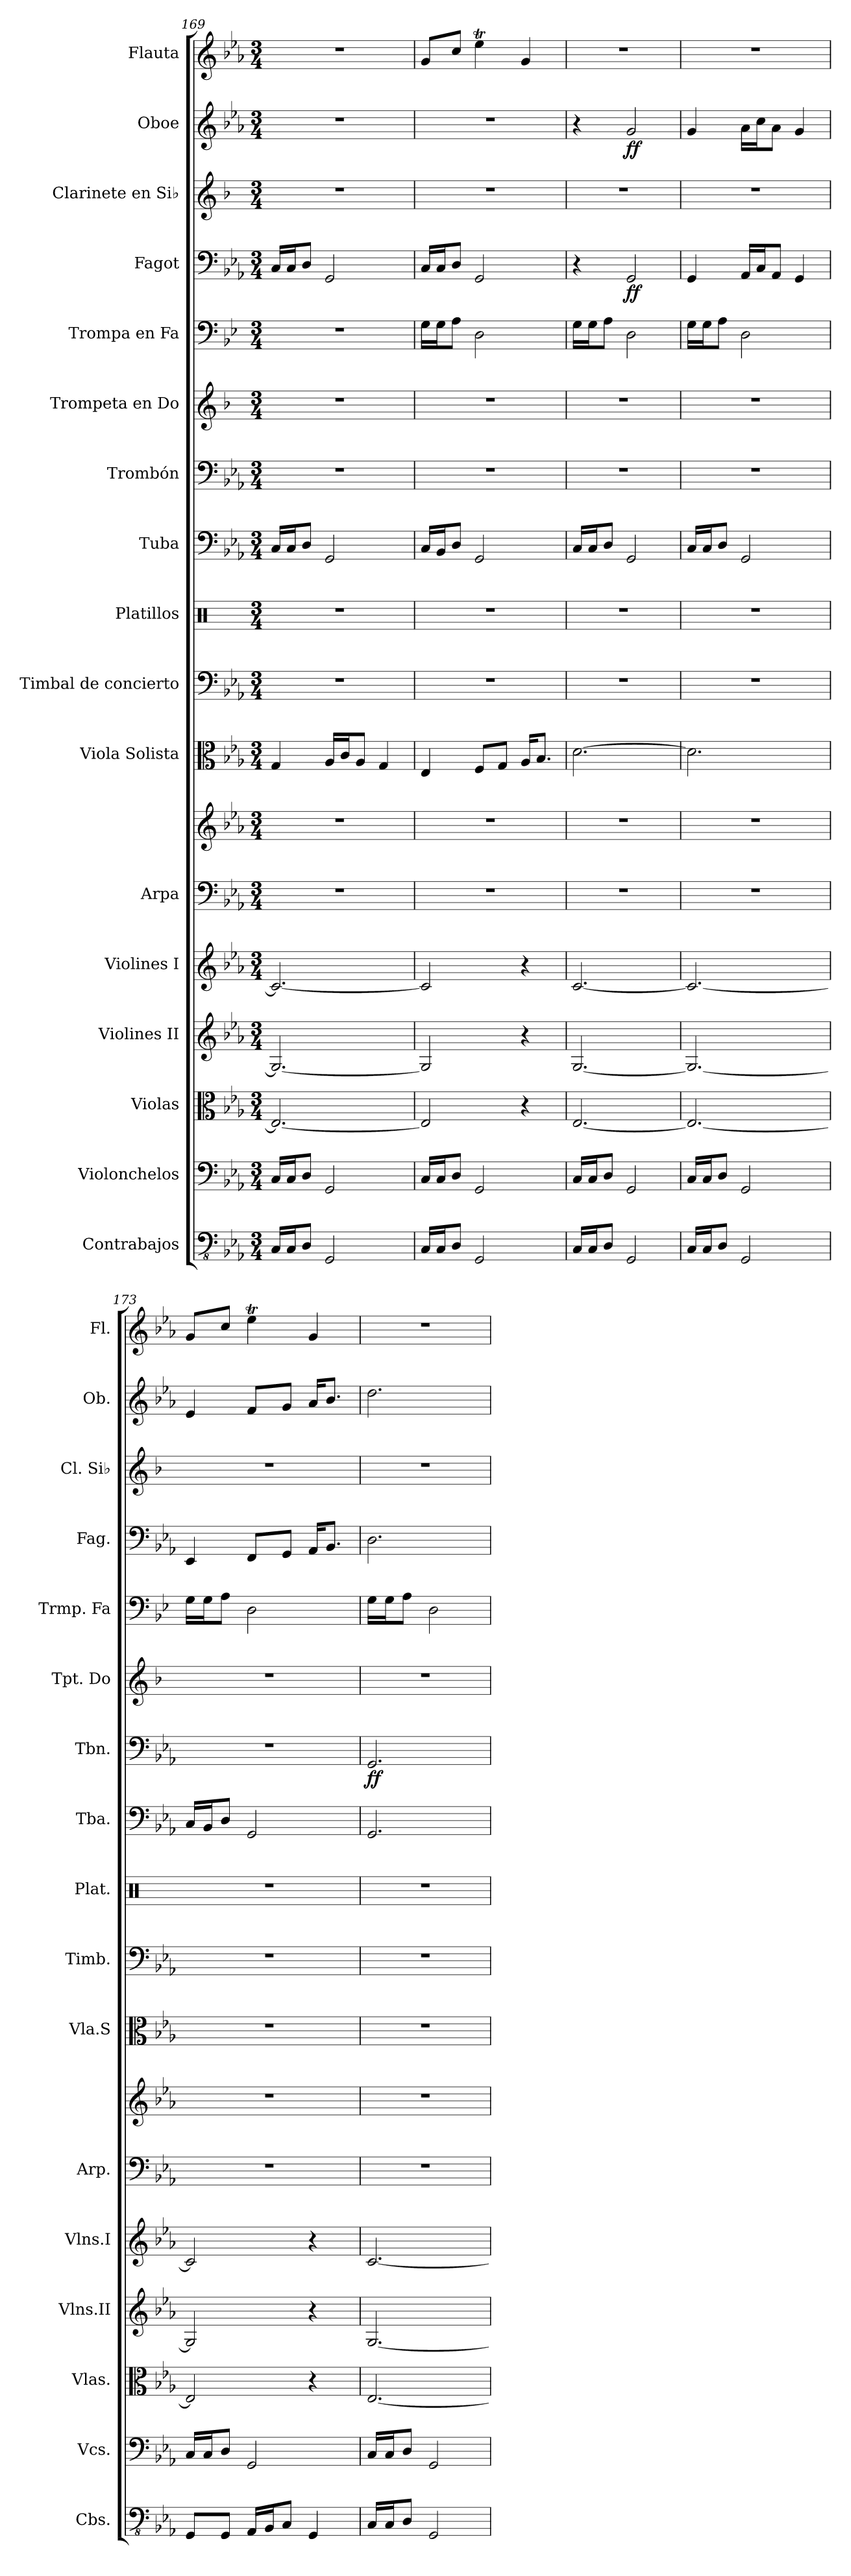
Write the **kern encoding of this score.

**kern	**kern	**kern	**kern	**kern	**kern	**kern	**kern	**kern	**kern	**kern	**kern	**dynam	**kern	**kern	**kern	**dynam	**kern	**kern	**dynam	**kern
*part17	*part16	*part15	*part14	*part13	*part12	*part12	*part11	*part10	*part9	*part8	*part7	*part7	*part6	*part5	*part4	*part4	*part3	*part2	*part2	*part1
*staff18	*staff17	*staff16	*staff15	*staff14	*staff13	*staff12	*staff11	*staff10	*staff9	*staff8	*staff7	*staff7	*staff6	*staff5	*staff4	*staff4	*staff3	*staff2	*staff2	*staff1
*I"Contrabajos	*I"Violonchelos	*I"Violas	*I"Violines II	*I"Violines I	*I"Arpa	*	*I"Viola Solista	*I"Timbal de concierto	*I"Platillos	*I"Tuba	*I"Trombón	*	*I"Trompeta en Do	*I"Trompa en Fa	*I"Fagot	*	*I"Clarinete en Si♭	*I"Oboe	*	*I"Flauta
*I'Cbs.	*I'Vcs.	*I'Vlas.	*I'Vlns.II	*I'Vlns.I	*I'Arp.	*	*I'Vla.S	*I'Timb.	*I'Plat.	*I'Tba.	*I'Tbn.	*	*I'Tpt. Do	*I'Trmp. Fa	*I'Fag.	*	*I'Cl. Si♭	*I'Ob.	*	*I'Fl.
*clefFv4	*clefF4	*clefC3	*clefG2	*clefG2	*clefF4	*clefG2	*clefC3	*clefF4	*clefX	*clefF4	*clefF4	*	*clefG2	*clefF4	*clefF4	*	*clefG2	*clefG2	*	*clefG2
*	*	*	*	*	*	*	*	*	*	*	*	*	*ITrd1c2	*ITrd4c7	*	*	*ITrd1c2	*	*	*
*k[b-e-a-]	*k[b-e-a-]	*k[b-e-a-]	*k[b-e-a-]	*k[b-e-a-]	*k[b-e-a-]	*k[b-e-a-]	*k[b-e-a-]	*k[b-e-a-]	*k[]	*k[b-e-a-]	*k[b-e-a-]	*	*k[b-e-a-]	*k[b-e-a-]	*k[b-e-a-]	*	*k[b-e-a-]	*k[b-e-a-]	*	*k[b-e-a-]
*M3/4	*M3/4	*M3/4	*M3/4	*M3/4	*M3/4	*M3/4	*M3/4	*M3/4	*M3/4	*M3/4	*M3/4	*	*M3/4	*M3/4	*M3/4	*	*M3/4	*M3/4	*	*M3/4
=169	=169	=169	=169	=169	=169	=169	=169	=169	=169	=169	=169	=169	=169	=169	=169	=169	=169	=169	=169	=169
16CC/LL	16C/LL	2.E-/_	2.G/_	2.c/_	2.r	2.r	4G/	2.r	2.r	16C/LL	2.r	.	2.r	2.r	16C/LL	.	2.r	2.r	.	2.r
16CC/J	16C/J	.	.	.	.	.	.	.	.	16C/J	.	.	.	.	16C/J	.	.	.	.	.
8DD/J	8D/J	.	.	.	.	.	.	.	.	8D/J	.	.	.	.	8D/J	.	.	.	.	.
2GGG/	2GG/	.	.	.	.	.	16A-/LL	.	.	2GG/	.	.	.	.	2GG/	.	.	.	.	.
.	.	.	.	.	.	.	16c/J	.	.	.	.	.	.	.	.	.	.	.	.	.
.	.	.	.	.	.	.	8A-/J	.	.	.	.	.	.	.	.	.	.	.	.	.
.	.	.	.	.	.	.	4G/	.	.	.	.	.	.	.	.	.	.	.	.	.
!!LO:PB:g=z
=170	=170	=170	=170	=170	=170	=170	=170	=170	=170	=170	=170	=170	=170	=170	=170	=170	=170	=170	=170	=170
16CC/LL	16C/LL	2E-/]	2G/]	2c/]	2.r	2.r	4E-/	2.r	2.r	16C/LL	2.r	.	2.r	16C\LL	16C/LL	.	2.r	2.r	.	8g/L
16CC/J	16C/J	.	.	.	.	.	.	.	.	16BB-/J	.	.	.	16C\J	16C/J	.	.	.	.	.
8DD/J	8D/J	.	.	.	.	.	.	.	.	8D/J	.	.	.	8D\J	8D/J	.	.	.	.	8cc/J
2GGG/	2GG/	.	.	.	.	.	8F/L	.	.	2GG/	.	.	.	2GG\	2GG/	.	.	.	.	4ee-T\
.	.	.	.	.	.	.	8G/J	.	.	.	.	.	.	.	.	.	.	.	.	.
.	.	4r	4r	4r	.	.	16A-/KL	.	.	.	.	.	.	.	.	.	.	.	.	4g/
.	.	.	.	.	.	.	8.B-/J	.	.	.	.	.	.	.	.	.	.	.	.	.
=171	=171	=171	=171	=171	=171	=171	=171	=171	=171	=171	=171	=171	=171	=171	=171	=171	=171	=171	=171	=171
16CC/LL	16C/LL	[2.E-/	[2.G/	[2.c/	2.r	2.r	[2.d\	2.r	2.r	16C/LL	2.r	.	2.r	16C\LL	4r	.	2.r	4r	.	2.r
16CC/J	16C/J	.	.	.	.	.	.	.	.	16C/J	.	.	.	16C\J	.	.	.	.	.	.
8DD/J	8D/J	.	.	.	.	.	.	.	.	8D/J	.	.	.	8D\J	.	.	.	.	.	.
!	!	!	!	!	!	!	!	!	!	!	!	!	!	!	!	!LO:DY:b	!	!	!LO:DY:b	!
2GGG/	2GG/	.	.	.	.	.	.	.	.	2GG/	.	.	.	2GG\	2GG/	ff	.	2g/	ff	.
=172	=172	=172	=172	=172	=172	=172	=172	=172	=172	=172	=172	=172	=172	=172	=172	=172	=172	=172	=172	=172
16CC/LL	16C/LL	2.E-/_	2.G/_	2.c/_	2.r	2.r	2.d\]	2.r	2.r	16C/LL	2.r	.	2.r	16C\LL	4GG/	.	2.r	4g/	.	2.r
16CC/J	16C/J	.	.	.	.	.	.	.	.	16C/J	.	.	.	16C\J	.	.	.	.	.	.
8DD/J	8D/J	.	.	.	.	.	.	.	.	8D/J	.	.	.	8D\J	.	.	.	.	.	.
2GGG/	2GG/	.	.	.	.	.	.	.	.	2GG/	.	.	.	2GG\	16AA-/LL	.	.	16a-\LL	.	.
.	.	.	.	.	.	.	.	.	.	.	.	.	.	.	16C/J	.	.	16cc\J	.	.
.	.	.	.	.	.	.	.	.	.	.	.	.	.	.	8AA-/J	.	.	8a-\J	.	.
.	.	.	.	.	.	.	.	.	.	.	.	.	.	.	4GG/	.	.	4g/	.	.
=173	=173	=173	=173	=173	=173	=173	=173	=173	=173	=173	=173	=173	=173	=173	=173	=173	=173	=173	=173	=173
8GGG/L	16C/LL	2E-/]	2G/]	2c/]	2.r	2.r	2.r	2.r	2.r	16C/LL	2.r	.	2.r	16C\LL	4EE-/	.	2.r	4e-/	.	8g/L
.	16C/J	.	.	.	.	.	.	.	.	16BB-/J	.	.	.	16C\J	.	.	.	.	.	.
8GGG/J	8D/J	.	.	.	.	.	.	.	.	8D/J	.	.	.	8D\J	.	.	.	.	.	8cc/J
16AAA-/LL	2GG/	.	.	.	.	.	.	.	.	2GG/	.	.	.	2GG\	8FF/L	.	.	8f/L	.	4ee-T\
16BBB-/J	.	.	.	.	.	.	.	.	.	.	.	.	.	.	.	.	.	.	.	.
8CC/J	.	.	.	.	.	.	.	.	.	.	.	.	.	.	8GG/J	.	.	8g/J	.	.
4GGG/	.	4r	4r	4r	.	.	.	.	.	.	.	.	.	.	16AA-/KL	.	.	16a-/KL	.	4g/
.	.	.	.	.	.	.	.	.	.	.	.	.	.	.	8.BB-/J	.	.	8.b-/J	.	.
=174	=174	=174	=174	=174	=174	=174	=174	=174	=174	=174	=174	=174	=174	=174	=174	=174	=174	=174	=174	=174
!	!	!	!	!	!	!	!	!	!	!	!	!LO:DY:b	!	!	!	!	!	!	!	!
16CC/LL	16C/LL	[2.E-/	[2.G/	[2.c/	2.r	2.r	2.r	2.r	2.r	2.GG/	2.GG/	ff	2.r	16C\LL	2.D\	.	2.r	2.dd\	.	2.r
16CC/J	16C/J	.	.	.	.	.	.	.	.	.	.	.	.	16C\J	.	.	.	.	.	.
8DD/J	8D/J	.	.	.	.	.	.	.	.	.	.	.	.	8D\J	.	.	.	.	.	.
2GGG/	2GG/	.	.	.	.	.	.	.	.	.	.	.	.	2GG\	.	.	.	.	.	.
=	=	=	=	=	=	=	=	=	=	=	=	=	=	=	=	=	=	=	=	=
*-	*-	*-	*-	*-	*-	*-	*-	*-	*-	*-	*-	*-	*-	*-	*-	*-	*-	*-	*-	*-
